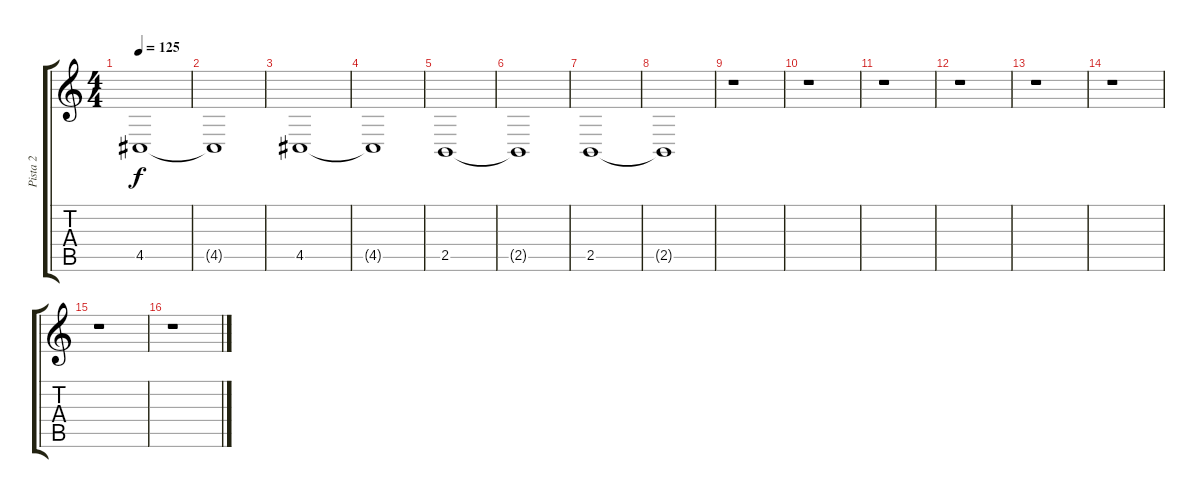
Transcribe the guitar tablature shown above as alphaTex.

\track ("Pista 2" "Pista 2") {instrument stringensemble1}
\staff {score tabs}
\tuning (E4 B3 G3 D3 A2 E2) {hide}
\ts (4 4)
\tempo 125
\clef g2
\ks c
4.5.1{dy f} |
4.5{t}.1 |
4.5.1 |
4.5{t}.1 |
2.5.1 |
2.5{t}.1 |
2.5.1 |
2.5{t}.1 |
r.1 |
r.1 |
r.1 |
r.1 |
r.1 |
r.1 |
r.1 |
r.1
